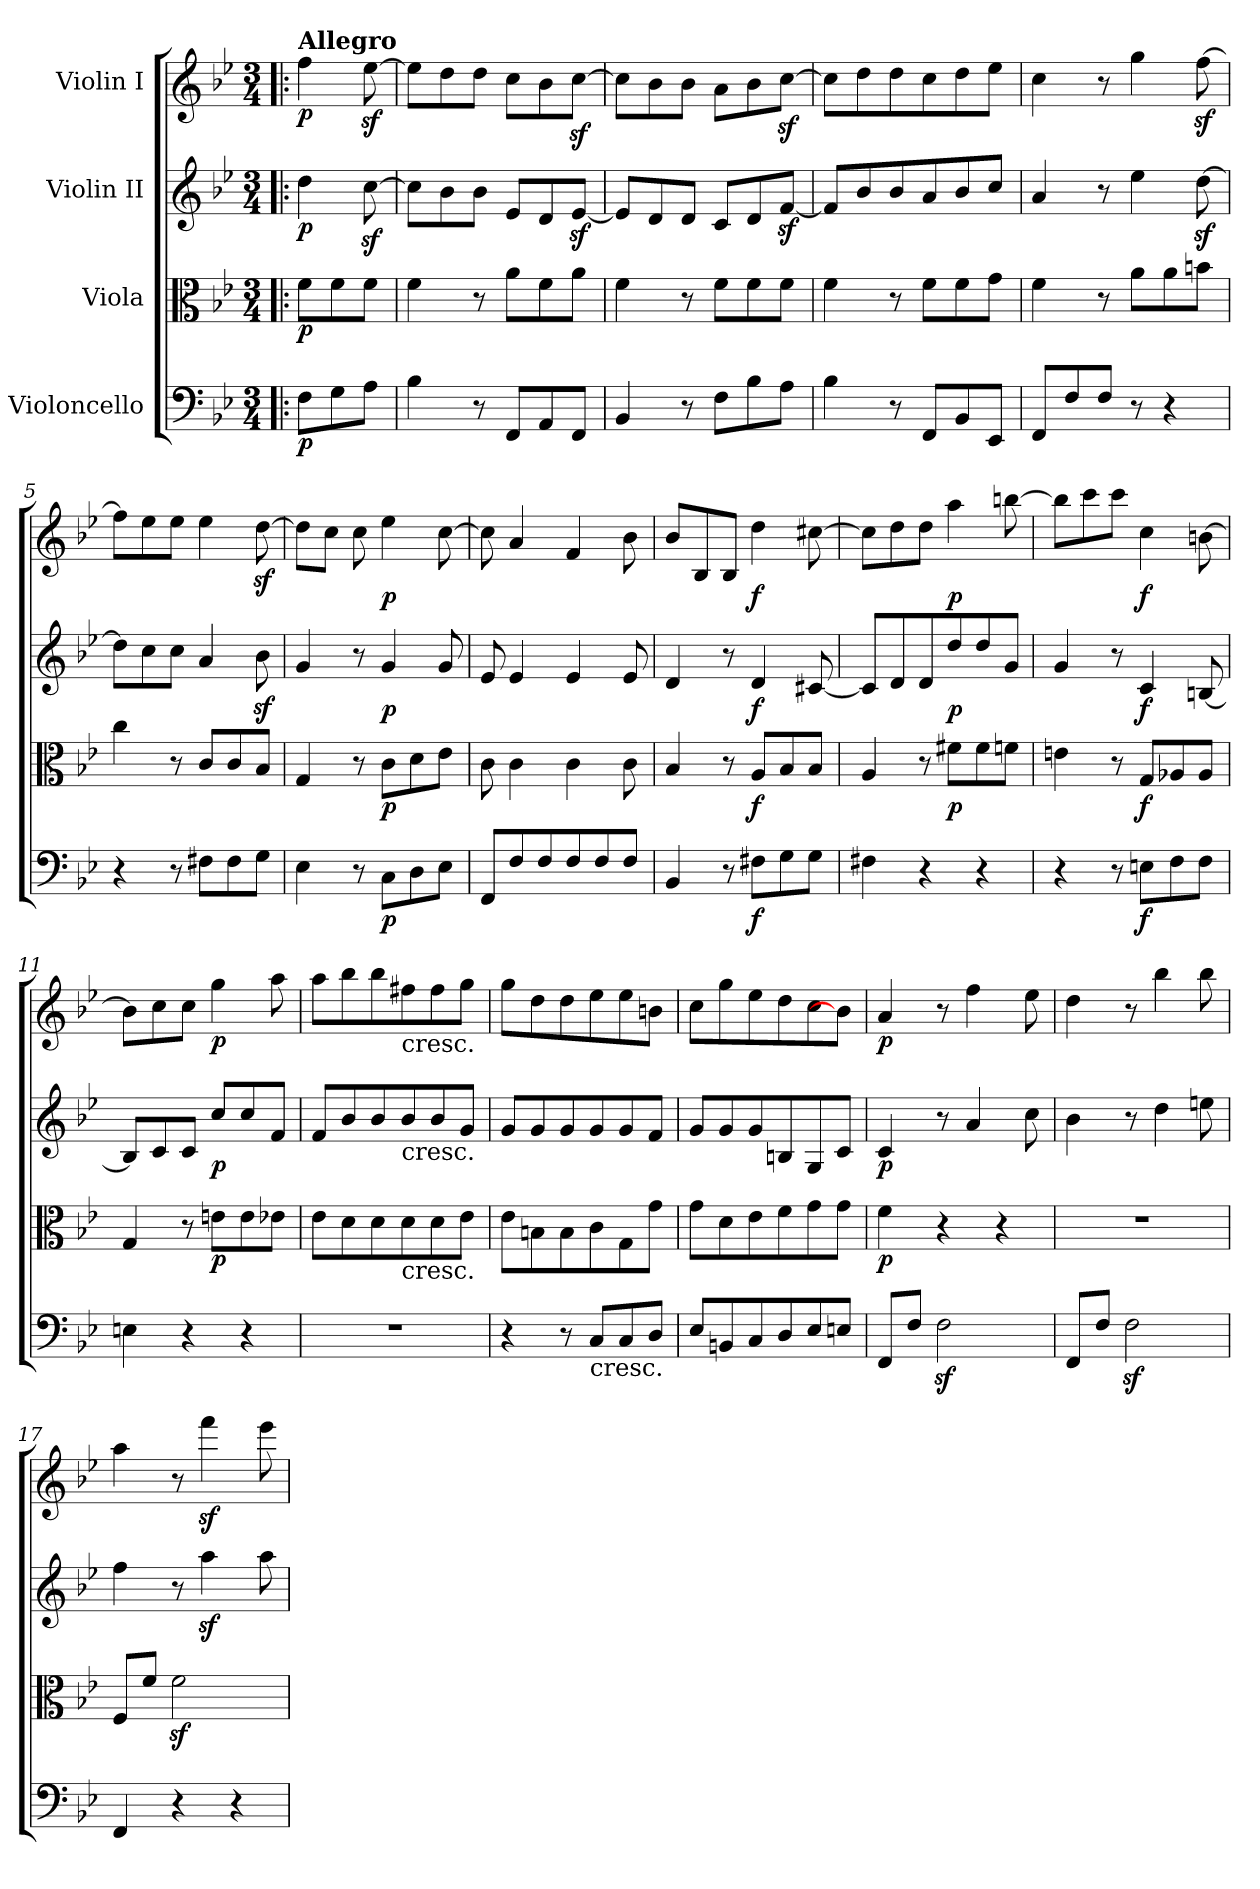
**kern	**dynam	**kern	**dynam	**kern	**dynam	**kern	**dynam
*part4	*part4	*part3	*part3	*part2	*part2	*part1	*part1
*staff4	*staff4	*staff3	*staff3	*staff2	*staff2	*staff1	*staff1
*I"Violoncello	*	*I"Viola	*	*I"Violin II	*	*I"Violin I	*
*clefF4	*	*clefC3	*	*clefG2	*	*clefG2	*
*k[b-e-]	*	*k[b-e-]	*	*k[b-e-]	*	*k[b-e-]	*
*B-:	*	*B-:	*	*B-:	*	*B-:	*
*M3/4	*	*M3/4	*	*M3/4	*	*M3/4	*
=!|:	=!|:	=!|:	=!|:	=!|:	=!|:	=!|:	=!|:
!	!	!	!	!	!	!LO:TX:a:B:t=Allegro	!
!	!LO:DY:b	!	!LO:DY:b	!	!LO:DY:b	!	!LO:DY:b
8F\L	p	8f\L	p	4dd\	p	4ff\	p
8G\	.	8f\	.	.	.	.	.
8A\J	.	8f\J	.	[8ccz<\	.	[8ee-z<\	.
=1	=1	=1	=1	=1	=1	=1	=1
4B-\	.	4f\	.	8cc\L]	.	8ee-\L]	.
.	.	.	.	8b-\	.	8dd\	.
8r	.	8r	.	8b-\J	.	8dd\J	.
8FF/L	.	8a\L	.	8e-/L	.	8cc\L	.
8AA/	.	8f\	.	8d/	.	8b-\	.
8FF/J	.	8a\J	.	[8e-z</J	.	[8ccz<\J	.
=2	=2	=2	=2	=2	=2	=2	=2
4BB-/	.	4f\	.	8e-/L]	.	8cc\L]	.
.	.	.	.	8d/	.	8b-\	.
8r	.	8r	.	8d/J	.	8b-\J	.
8F\L	.	8f\L	.	8c/L	.	8a\L	.
8B-\	.	8f\	.	8d/	.	8b-\	.
8A\J	.	8f\J	.	[8fz</J	.	[8ccz<\J	.
=3	=3	=3	=3	=3	=3	=3	=3
4B-\	.	4f\	.	8f/L]	.	8cc\L]	.
.	.	.	.	8b-/	.	8dd\	.
8r	.	8r	.	8b-/	.	8dd\	.
8FF/L	.	8f\L	.	8a/	.	8cc\	.
8BB-/	.	8f\	.	8b-/	.	8dd\	.
8EE-/J	.	8g\J	.	8cc/J	.	8ee-\J	.
=4	=4	=4	=4	=4	=4	=4	=4
8FF/L	.	4f\	.	4a/	.	4cc\	.
8F/	.	.	.	.	.	.	.
8F/J	.	8r	.	8r	.	8r	.
8r	.	8a\L	.	4ee-\	.	4gg\	.
4r	.	8a\	.	.	.	.	.
.	.	8bn\J	.	[8ddz<\	.	[8ffz<\	.
=5	=5	=5	=5	=5	=5	=5	=5
4r	.	4cc\	.	8dd\L]	.	8ff\L]	.
.	.	.	.	8cc\	.	8ee-\	.
8r	.	8r	.	8cc\J	.	8ee-\J	.
8F#X\L	.	8c/L	.	4a/	.	4ee-\	.
8F#\	.	8c/	.	.	.	.	.
8G\J	.	8B-/J	.	8b-z<\	.	[8ddz<\	.
=6	=6	=6	=6	=6	=6	=6	=6
4E-\	.	4G/	.	4g/	.	8dd\L]	.
.	.	.	.	.	.	8cc\J	.
8r	.	8r	.	8r	.	8cc\	.
!	!LO:DY:b	!	!LO:DY:b	!	!LO:DY:b	!	!LO:DY:b
8C\L	p	8c\L	p	4g/	p	4ee-\	p
8D\	.	8d\	.	.	.	.	.
8E-\J	.	8e-\J	.	8g/	.	[8cc\	.
=7	=7	=7	=7	=7	=7	=7	=7
8FF/L	.	8c\	.	8e-/	.	8cc\]	.
8F/	.	4c\	.	4e-/	.	4a/	.
8F/	.	.	.	.	.	.	.
8F/	.	4c\	.	4e-/	.	4f/	.
8F/	.	.	.	.	.	.	.
8F/J	.	8c\	.	8e-/	.	8b-\	.
=8	=8	=8	=8	=8	=8	=8	=8
4BB-/	.	4B-/	.	4d/	.	8b-/L	.
.	.	.	.	.	.	8B-/	.
8r	.	8r	.	8r	.	8B-/J	.
!	!LO:DY:b	!	!LO:DY:b	!	!LO:DY:b	!	!LO:DY:b
8F#X\L	f	8A/L	f	4d/	f	4dd\	f
8G\	.	8B-/	.	.	.	.	.
8G\J	.	8B-/J	.	[8c#X/	.	[8cc#X\	.
=9	=9	=9	=9	=9	=9	=9	=9
4F#X\	.	4A/	.	8c#/L]	.	8cc#\L]	.
.	.	.	.	8d/	.	8dd\	.
4r	.	8r	.	8d/	.	8dd\J	.
!	!	!	!LO:DY:b	!	!LO:DY:b	!	!LO:DY:b
.	.	8f#X\L	p	8dd/	p	4aa\	p
4r	.	8f#\	.	8dd/	.	.	.
.	.	8fn\J	.	8g/J	.	[8bbn\	.
=10	=10	=10	=10	=10	=10	=10	=10
4r	.	4en\	.	4g/	.	8bb\L]	.
.	.	.	.	.	.	8ccc\	.
8r	.	8r	.	8r	.	8ccc\J	.
!	!LO:DY:b	!	!LO:DY:b	!	!LO:DY:b	!	!LO:DY:b
8En\L	f	8G/L	f	4c/	f	4cc\	f
8F\	.	8A-X/	.	.	.	.	.
8F\J	.	8A-/J	.	[8Bn/	.	[8bn\	.
=11	=11	=11	=11	=11	=11	=11	=11
4En\	.	4G/	.	8B/L]	.	8b\L]	.
.	.	.	.	8c/	.	8cc\	.
4r	.	8r	.	8c/J	.	8cc\J	.
!	!	!	!LO:DY:b	!	!LO:DY:b	!	!LO:DY:b
.	.	8en\L	p	8cc/L	p	4gg\	p
4r	.	8e\	.	8cc/	.	.	.
.	.	8e-X\J	.	8f/J	.	8aa\	.
=12	=12	=12	=12	=12	=12	=12	=12
2.r	.	8e-\L	.	8f/L	.	8aa\L	.
.	.	8d\	.	8b-/	.	8bb-\	.
.	.	8d\	.	8b-/	.	8bb-\	.
!	!	!	!	!	!	!LO:TX:b:t=cresc.	!
!	!	!	!	!LO:TX:b:t=cresc.	!	!	!
!	!	!LO:TX:b:t=cresc.	!	!	!	!	!
.	.	8d\	.	8b-/	.	8ff#X\	.
.	.	8d\	.	8b-/	.	8ff#\	.
.	.	8e-\J	.	8g/J	.	8gg\J	.
=13	=13	=13	=13	=13	=13	=13	=13
4r	.	8e-\L	.	8g/L	.	8gg\L	.
.	.	8Bn\	.	8g/	.	8dd\	.
8r	.	8B\	.	8g/	.	8dd\	.
!LO:TX:b:t=cresc.	!	!	!	!	!	!	!
8C/L	.	8c\	.	8g/	.	8ee-\	.
8C/	.	8G\	.	8g/	.	8ee-\	.
8D/J	.	8g\J	.	8f/J	.	8bn\J	.
=14	=14	=14	=14	=14	=14	=14	=14
8E-/L	.	8g\L	.	8g/L	.	8cc\L	.
8BBn/	.	8d\	.	8g/	.	8gg\	.
8C/	.	8e-\	.	8g/	.	8ee-\	.
8D/	.	8f\	.	8Bn/	.	8dd\	.
8E-/	.	8g\	.	8G/	.	8cc\	.
8En/J	.	8g\J	.	8c/J	.	8b-\J]	.
=15	=15	=15	=15	=15	=15	=15	=15
!	!	!	!LO:DY:b	!	!LO:DY:b	!	!LO:DY:b
8FF/L	.	4f\	p	4c/	p	4a/	p
8F/J	.	.	.	.	.	.	.
2Fz<\	.	4r	.	8r	.	8r	.
.	.	.	.	4a/	.	4ff\	.
.	.	4r	.	.	.	.	.
.	.	.	.	8cc\	.	8ee-\	.
=16	=16	=16	=16	=16	=16	=16	=16
8FF/L	.	2.r	.	4b-\	.	4dd\	.
8F/J	.	.	.	.	.	.	.
2Fz<\	.	.	.	8r	.	8r	.
.	.	.	.	4dd\	.	4bb-\	.
.	.	.	.	8een\	.	8bb-\	.
=17	=17	=17	=17	=17	=17	=17	=17
4FF/	.	8F/L	.	4ff\	.	4aa\	.
.	.	8f/J	.	.	.	.	.
4r	.	2fz<\	.	8r	.	8r	.
.	.	.	.	4aaz<\	.	4fffz<\	.
4r	.	.	.	.	.	.	.
.	.	.	.	8aa\	.	8eee-\	.
=	=	=	=	=	=	=	=
*-	*-	*-	*-	*-	*-	*-	*-
